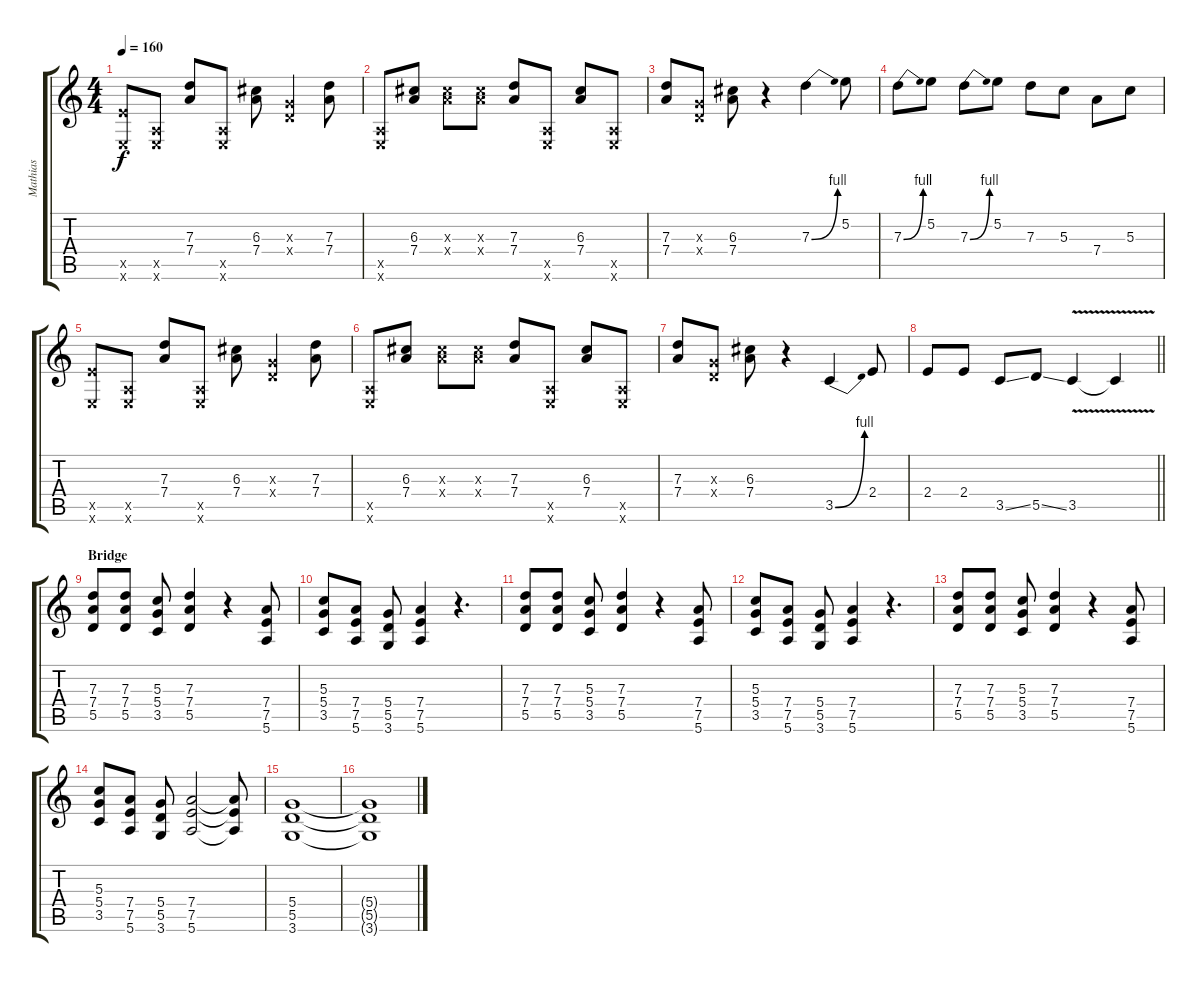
\track ("Mathias" "Mathias") {instrument distortionguitar}
\staff {score tabs}
\tuning (E4 B3 G3 D3 A2 E2) {hide}
\ts (4 4)
\tempo 160
\clef g2
\ks c
(7.5{x} 0.6{x}).8{dy f} (0.5{x} 0.6{x}).8 (7.3 7.4).8 (0.5{x} 0.6{x}).8 (6.3 7.4).8 (0.3{x} 0.4{x}).4 (7.3 7.4).8 |
(0.5{x} 0.6{x}).8 (6.3 7.4).8 (6.3{x} 7.4{x}).8 (6.3{x} 7.4{x}).8 (7.3 7.4).8 (0.5{x} 0.6{x}).8 (6.3 7.4).8 (0.5{x} 0.6{x}).8 |
(7.3 7.4).8 (0.3{x} 0.4{x}).8 (6.3 7.4).8 r.4 7.3{be (bend 0 0 60 4)}.4 5.2.8 |
7.3{be (bend 0 0 60 4)}.8 5.2.8 7.3{be (bend 0 0 60 4)}.8 5.2.8 7.3.8 5.3.8 7.4.8 5.3.8 |
(7.5{x} 0.6{x}).8 (0.5{x} 0.6{x}).8 (7.3 7.4).8 (0.5{x} 0.6{x}).8 (6.3 7.4).8 (0.3{x} 0.4{x}).4 (7.3 7.4).8 |
(0.5{x} 0.6{x}).8 (6.3 7.4).8 (6.3{x} 7.4{x}).8 (6.3{x} 7.4{x}).8 (7.3 7.4).8 (0.5{x} 0.6{x}).8 (6.3 7.4).8 (0.5{x} 0.6{x}).8 |
(7.3 7.4).8 (0.3{x} 0.4{x}).8 (6.3 7.4).8 r.4 3.5{be (bend 0 0 60 4)}.4 2.4.8 |
\barLineRight lightlight
2.4.8 2.4.8 3.5{ss}.8 5.5{ss}.8 3.5{v}.4 3.5{t}.4 |
\section ("" "Bridge")
(7.3 7.4 5.5).8 (7.3 7.4 5.5).8 (5.3 5.4 3.5).8 (7.3 7.4 5.5).4 r.4 (7.4 7.5 5.6).8 |
(5.3 5.4 3.5).8 (7.4 7.5 5.6).8 (5.4 5.5 3.6).8 (7.4 7.5 5.6).4 r.4{d} |
(7.3 7.4 5.5).8 (7.3 7.4 5.5).8 (5.3 5.4 3.5).8 (7.3 7.4 5.5).4 r.4 (7.4 7.5 5.6).8 |
(5.3 5.4 3.5).8 (7.4 7.5 5.6).8 (5.4 5.5 3.6).8 (7.4 7.5 5.6).4 r.4{d} |
(7.3 7.4 5.5).8 (7.3 7.4 5.5).8 (5.3 5.4 3.5).8 (7.3 7.4 5.5).4 r.4 (7.4 7.5 5.6).8 |
(5.3 5.4 3.5).8 (7.4 7.5 5.6).8 (5.4 5.5 3.6).8 (7.4 7.5 5.6).2 (7.4{t} 7.5{t} 5.6{t}).8 |
(5.4 5.5 3.6).1 |
(5.4{t} 5.5{t} 3.6{t}).1
